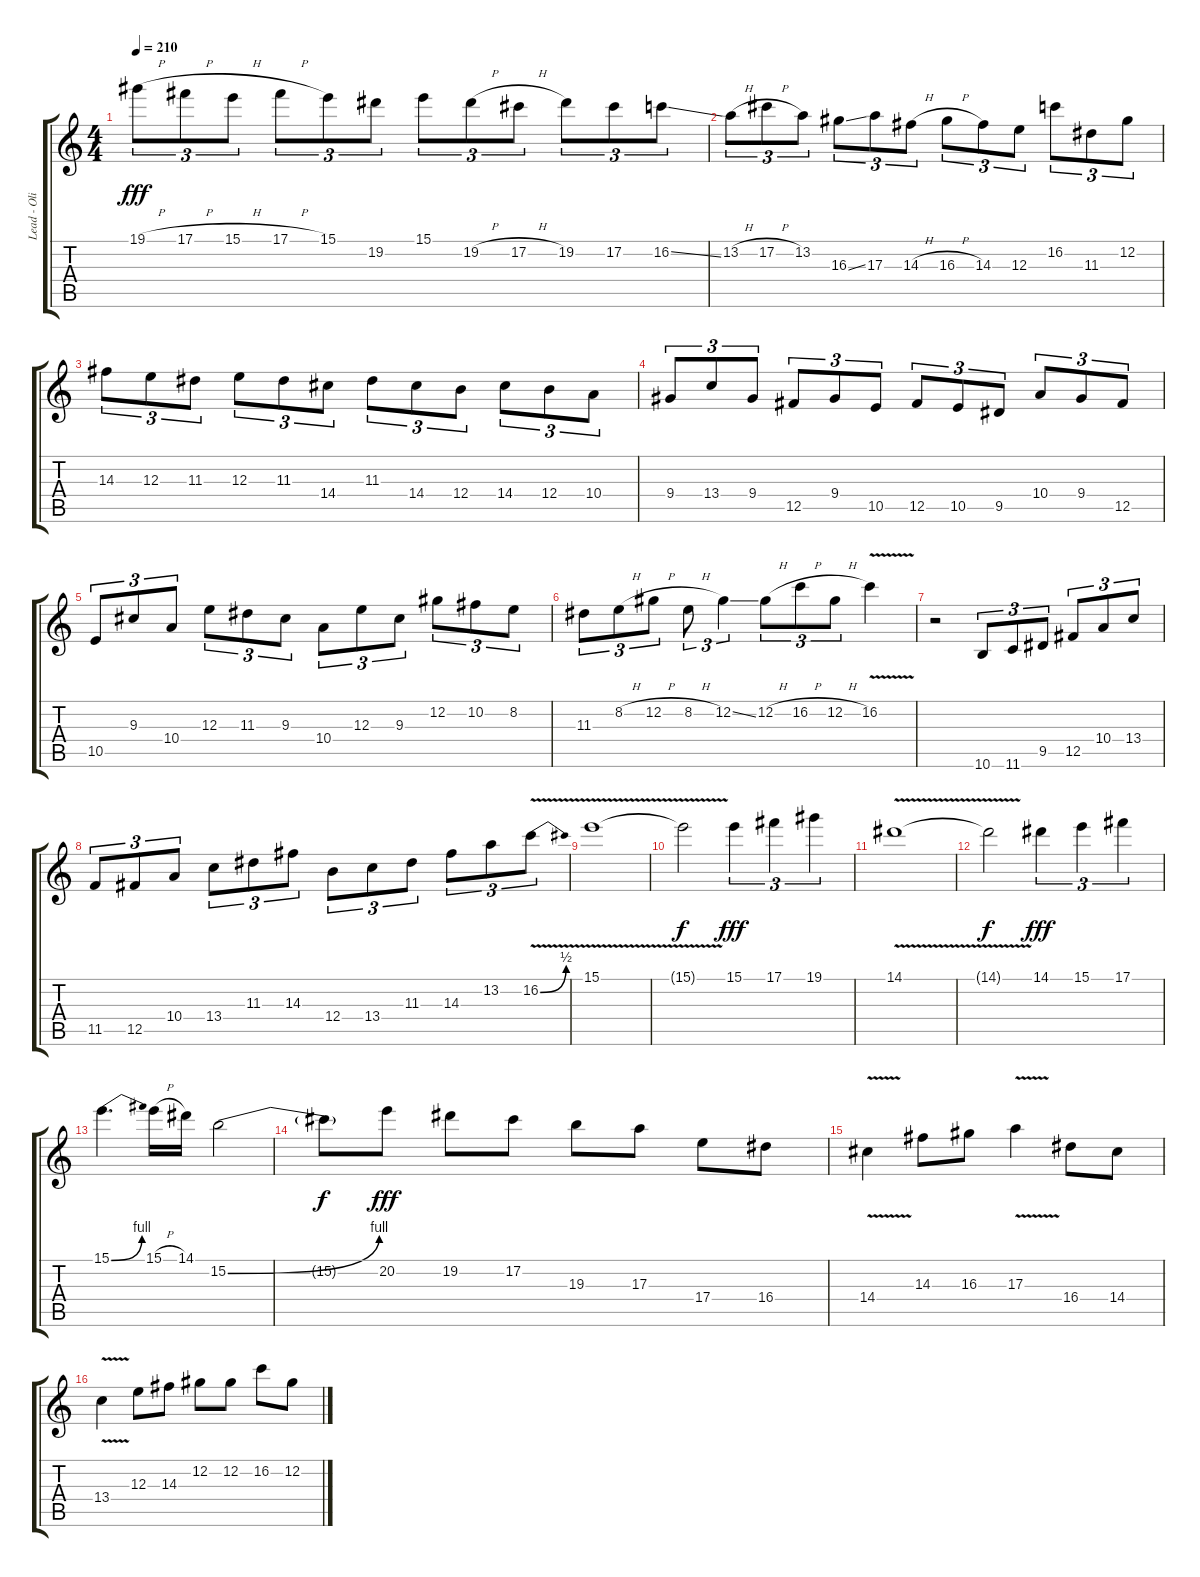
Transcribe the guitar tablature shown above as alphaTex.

\track ("Lead - Oli Herbert" "Lead - Oli") {instrument distortionguitar}
\staff {score tabs}
\tuning (Db4 Ab3 E3 B2 Gb2 Db2) {hide}
\ts (4 4)
\tempo 210
\clef g2
\ks c
19.1{h}.8{tu (3 2) dy fff} 17.1{h}.8{tu (3 2)} 15.1{h}.8{tu (3 2)} 17.1{h}.8{tu (3 2)} 15.1.8{tu (3 2)} 19.2.8{tu (3 2)} 15.1.8{tu (3 2)} 19.2{h}.8{tu (3 2)} 17.2{h}.8{tu (3 2)} 19.2.8{tu (3 2)} 17.2.8{tu (3 2)} 16.2{ss}.8{tu (3 2)} |
13.2{h}.8{tu (3 2)} 17.2{h}.8{tu (3 2)} 13.2.8{tu (3 2)} 16.3{ss}.8{tu (3 2)} 17.3.8{tu (3 2)} 14.3{h}.8{tu (3 2)} 16.3{h}.8{tu (3 2)} 14.3.8{tu (3 2)} 12.3.8{tu (3 2)} 16.2.8{tu (3 2)} 11.3.8{tu (3 2)} 12.2.8{tu (3 2)} |
14.3.8{tu (3 2)} 12.3.8{tu (3 2)} 11.3.8{tu (3 2)} 12.3.8{tu (3 2)} 11.3.8{tu (3 2)} 14.4.8{tu (3 2)} 11.3.8{tu (3 2)} 14.4.8{tu (3 2)} 12.4.8{tu (3 2)} 14.4.8{tu (3 2)} 12.4.8{tu (3 2)} 10.4.8{tu (3 2)} |
9.4.8{tu (3 2)} 13.4.8{tu (3 2)} 9.4.8{tu (3 2)} 12.5.8{tu (3 2)} 9.4.8{tu (3 2)} 10.5.8{tu (3 2)} 12.5.8{tu (3 2)} 10.5.8{tu (3 2)} 9.5.8{tu (3 2)} 10.4.8{tu (3 2)} 9.4.8{tu (3 2)} 12.5.8{tu (3 2)} |
10.5.8{tu (3 2)} 9.3.8{tu (3 2)} 10.4.8{tu (3 2)} 12.3.8{tu (3 2)} 11.3.8{tu (3 2)} 9.3.8{tu (3 2)} 10.4.8{tu (3 2)} 12.3.8{tu (3 2)} 9.3.8{tu (3 2)} 12.2.8{tu (3 2)} 10.2.8{tu (3 2)} 8.2.8{tu (3 2)} |
11.3.8{tu (3 2)} 8.2{h}.8{tu (3 2)} 12.2{h}.8{tu (3 2)} 8.2{h}.8{tu (3 2)} 12.2{ss}.4{tu (3 2)} 12.2{h}.8{tu (3 2)} 16.2{h}.8{tu (3 2)} 12.2{h}.8{tu (3 2)} 16.2{v}.4 |
r.2 10.6.8{tu (3 2)} 11.6.8{tu (3 2)} 9.5.8{tu (3 2)} 12.5.8{tu (3 2)} 10.4.8{tu (3 2)} 13.4.8{tu (3 2)} |
11.5.8{tu (3 2)} 12.5.8{tu (3 2)} 10.4.8{tu (3 2)} 13.4.8{tu (3 2)} 11.3.8{tu (3 2)} 14.3.8{tu (3 2)} 12.4.8{tu (3 2)} 13.4.8{tu (3 2)} 11.3.8{tu (3 2)} 14.3.8{tu (3 2)} 13.2.8{tu (3 2)} 16.2{be (bend 0 0 60 2) v}.8{tu (3 2)} |
15.1{v}.1 |
15.1{t}.2{dy f} 15.1.4{tu (3 2) dy fff} 17.1.4{tu (3 2)} 19.1.4{tu (3 2)} |
14.1{v}.1 |
14.1{t}.2{dy f} 14.1.4{tu (3 2) dy fff} 15.1.4{tu (3 2)} 17.1.4{tu (3 2)} |
15.1{be (bend 0 0 60 4)}.4{d} 15.1{h}.16 14.1.16 15.2{be (bend 0 0 60 4)}.2 |
15.2{t}.8{dy f} 20.2.8{dy fff} 19.2.8 17.2.8 19.3.8 17.3.8 17.4.8 16.4.8 |
14.4{v}.4 14.3.8 16.3.8 17.3{v}.4 16.4.8 14.4.8 |
13.4{v}.4 12.3.8 14.3.8 12.2.8 12.2.8 16.2.8 12.2.8
